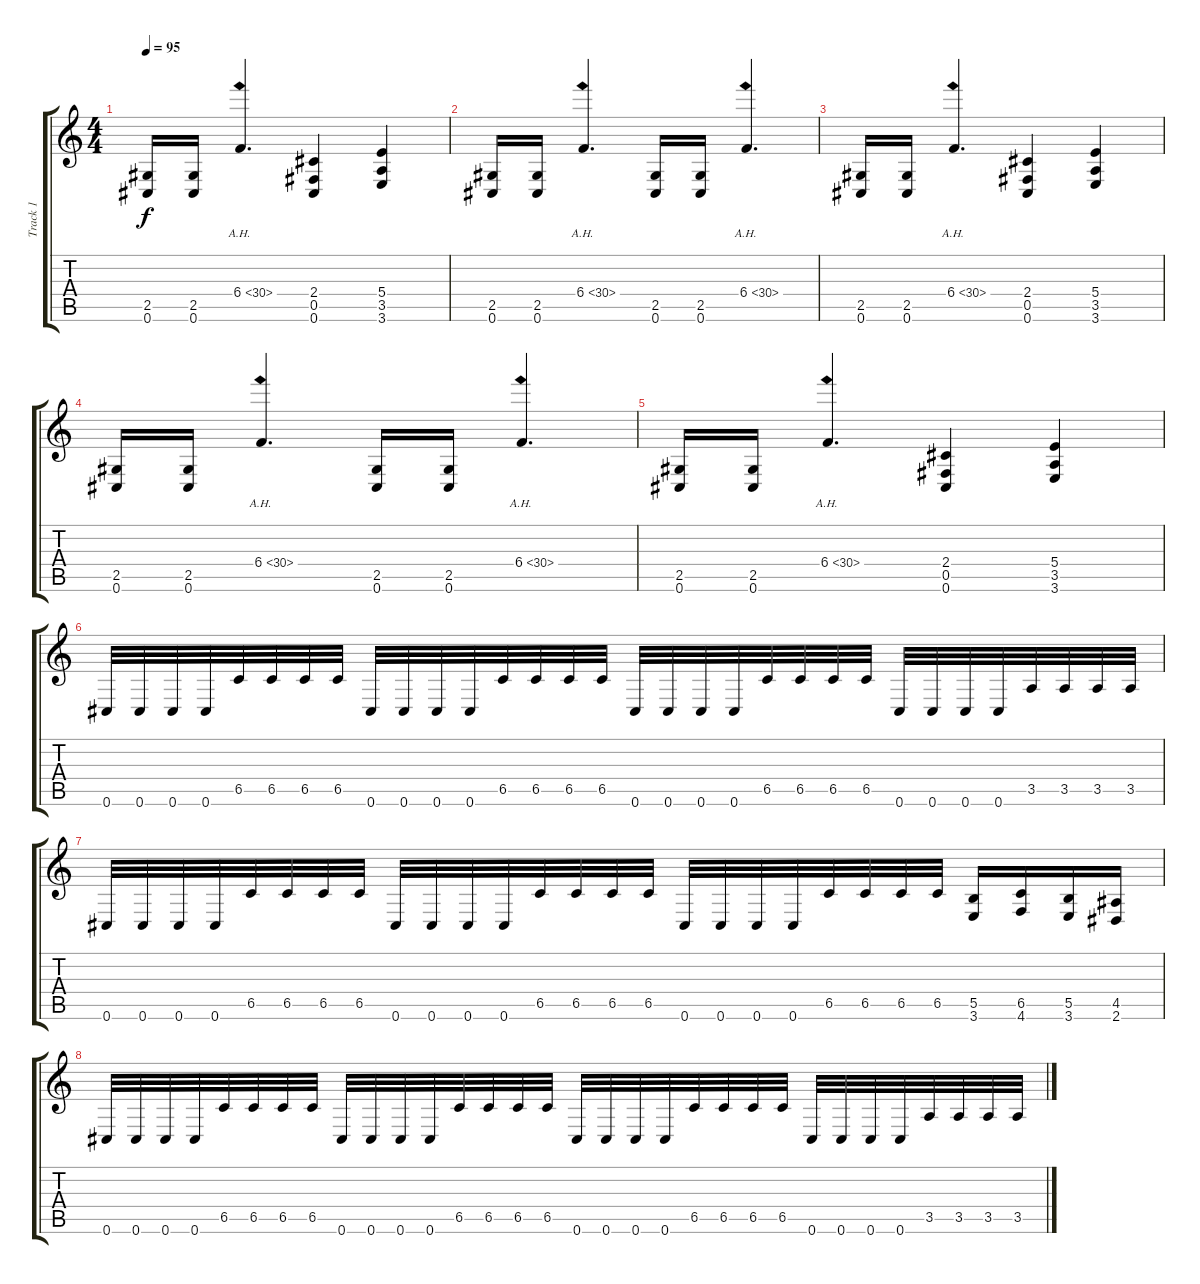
\track ("Track 1" "Track 1") {instrument distortionguitar}
\staff {score tabs}
\tuning (Db4 Ab3 E3 B2 Gb2 Db2) {hide}
\ts (4 4)
\tempo 95
\clef g2
\ks c
(2.5 0.6).16{dy f} (2.5 0.6).16 6.4{ah 24}.4{d} (2.4 0.5 0.6).4 (5.4 3.5 3.6).4 |
(2.5 0.6).16 (2.5 0.6).16 6.4{ah 24}.4{d} (2.5 0.6).16 (2.5 0.6).16 6.4{ah 24}.4{d} |
(2.5 0.6).16 (2.5 0.6).16 6.4{ah 24}.4{d} (2.4 0.5 0.6).4 (5.4 3.5 3.6).4 |
(2.5 0.6).16 (2.5 0.6).16 6.4{ah 24}.4{d} (2.5 0.6).16 (2.5 0.6).16 6.4{ah 24}.4{d} |
(2.5 0.6).16 (2.5 0.6).16 6.4{ah 24}.4{d} (2.4 0.5 0.6).4 (5.4 3.5 3.6).4 |
0.6.32 0.6.32 0.6.32 0.6.32 6.5.32 6.5.32 6.5.32 6.5.32 0.6.32 0.6.32 0.6.32 0.6.32 6.5.32 6.5.32 6.5.32 6.5.32 0.6.32 0.6.32 0.6.32 0.6.32 6.5.32 6.5.32 6.5.32 6.5.32 0.6.32 0.6.32 0.6.32 0.6.32 3.5.32 3.5.32 3.5.32 3.5.32 |
0.6.32 0.6.32 0.6.32 0.6.32 6.5.32 6.5.32 6.5.32 6.5.32 0.6.32 0.6.32 0.6.32 0.6.32 6.5.32 6.5.32 6.5.32 6.5.32 0.6.32 0.6.32 0.6.32 0.6.32 6.5.32 6.5.32 6.5.32 6.5.32 (5.5 3.6).16 (6.5 4.6).16 (5.5 3.6).16 (4.5 2.6).16 |
0.6.32 0.6.32 0.6.32 0.6.32 6.5.32 6.5.32 6.5.32 6.5.32 0.6.32 0.6.32 0.6.32 0.6.32 6.5.32 6.5.32 6.5.32 6.5.32 0.6.32 0.6.32 0.6.32 0.6.32 6.5.32 6.5.32 6.5.32 6.5.32 0.6.32 0.6.32 0.6.32 0.6.32 3.5.32 3.5.32 3.5.32 3.5.32
